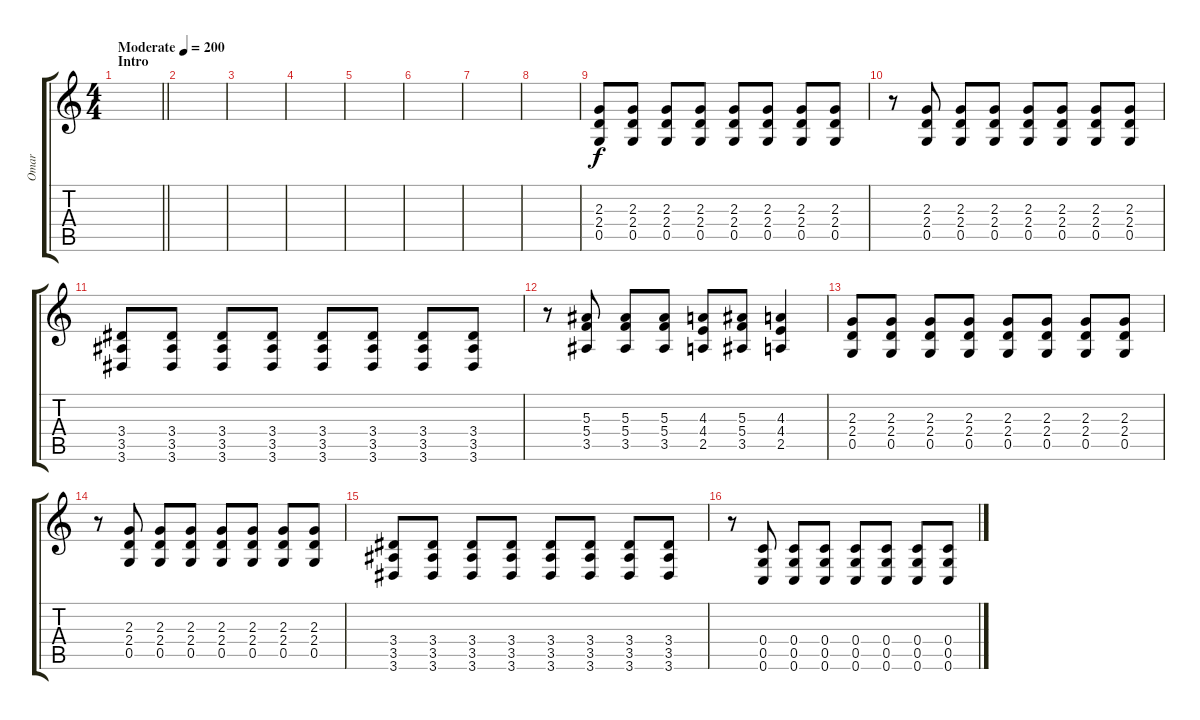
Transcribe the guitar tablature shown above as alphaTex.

\track ("Omar" "Omar") {instrument distortionguitar}
\staff {score tabs}
\tuning (D4 A3 F3 C3 G2 C2) {hide}
\ts (4 4)
\section ("" "Intro")
\tempo (200 "Moderate")
\clef g2
\barLineRight lightlight
\ks c
|
\section ("" "")
|
|
|
|
|
|
|
(2.3 2.4 0.5).8 (2.3 2.4 0.5).8 (2.3 2.4 0.5).8 (2.3 2.4 0.5).8 (2.3 2.4 0.5).8 (2.3 2.4 0.5).8 (2.3 2.4 0.5).8 (2.3 2.4 0.5).8 |
r.8 (2.3 2.4 0.5).8 (2.3 2.4 0.5).8 (2.3 2.4 0.5).8 (2.3 2.4 0.5).8 (2.3 2.4 0.5).8 (2.3 2.4 0.5).8 (2.3 2.4 0.5).8 |
(3.4 3.5 3.6).8 (3.4 3.5 3.6).8 (3.4 3.5 3.6).8 (3.4 3.5 3.6).8 (3.4 3.5 3.6).8 (3.4 3.5 3.6).8 (3.4 3.5 3.6).8 (3.4 3.5 3.6).8 |
r.8 (5.3 5.4 3.5).8 (5.3 5.4 3.5).8 (5.3 5.4 3.5).8 (4.3 4.4 2.5).8 (5.3 5.4 3.5).8 (4.3 4.4 2.5).4 |
(2.3 2.4 0.5).8 (2.3 2.4 0.5).8 (2.3 2.4 0.5).8 (2.3 2.4 0.5).8 (2.3 2.4 0.5).8 (2.3 2.4 0.5).8 (2.3 2.4 0.5).8 (2.3 2.4 0.5).8 |
r.8 (2.3 2.4 0.5).8 (2.3 2.4 0.5).8 (2.3 2.4 0.5).8 (2.3 2.4 0.5).8 (2.3 2.4 0.5).8 (2.3 2.4 0.5).8 (2.3 2.4 0.5).8 |
(3.4 3.5 3.6).8 (3.4 3.5 3.6).8 (3.4 3.5 3.6).8 (3.4 3.5 3.6).8 (3.4 3.5 3.6).8 (3.4 3.5 3.6).8 (3.4 3.5 3.6).8 (3.4 3.5 3.6).8 |
r.8 (0.4 0.5 0.6).8 (0.4 0.5 0.6).8 (0.4 0.5 0.6).8 (0.4 0.5 0.6).8 (0.4 0.5 0.6).8 (0.4 0.5 0.6).8 (0.4 0.5 0.6).8
